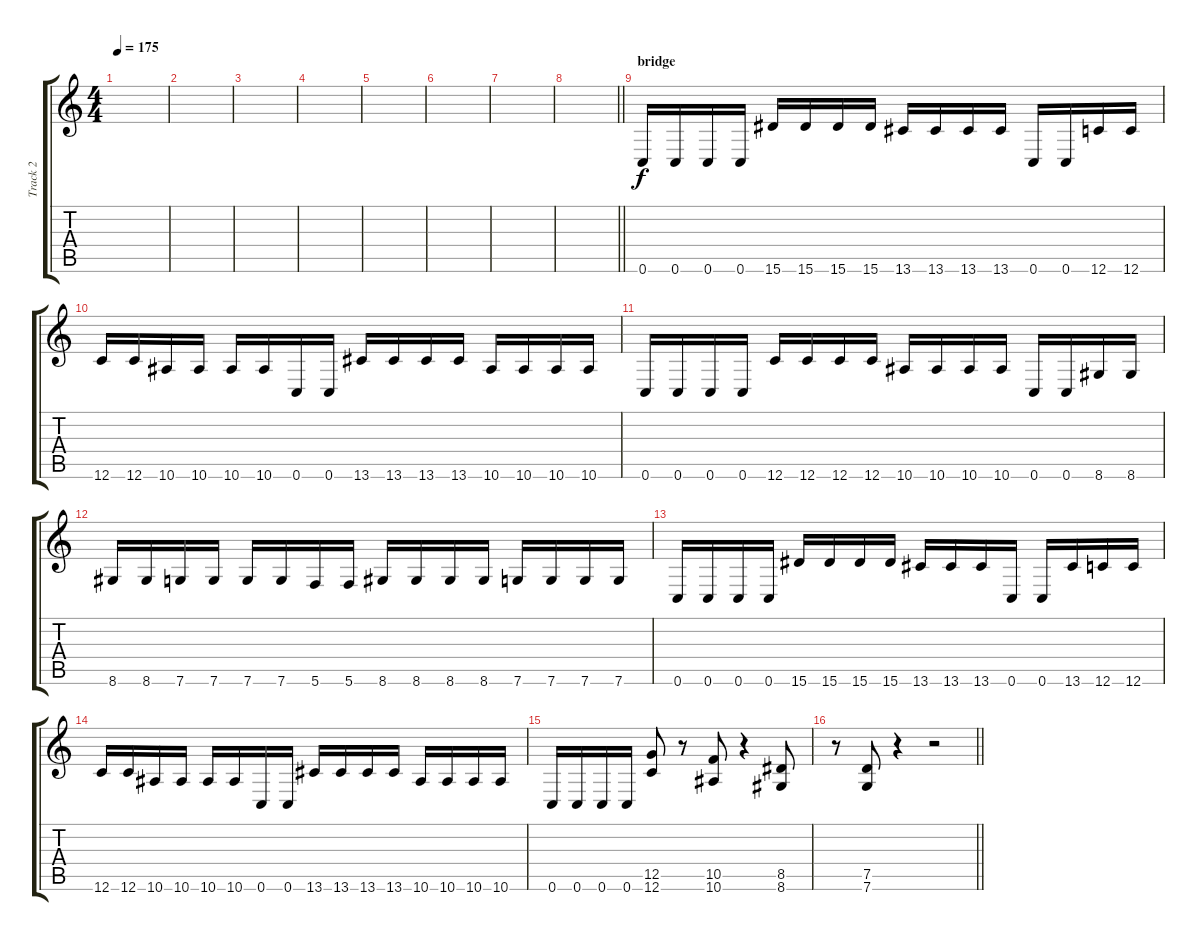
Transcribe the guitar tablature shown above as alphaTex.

\track ("Track 2" "Track 2") {instrument overdrivenguitar}
\staff {score tabs}
\tuning (D4 A3 F3 C3 G2 C2) {hide}
\ts (4 4)
\tempo 175
\clef g2
\ks c
|
|
|
|
|
|
|
\barLineRight lightlight
|
\section ("" "bridge")
0.6.16 0.6.16 0.6.16 0.6.16 15.6.16 15.6.16 15.6.16 15.6.16 13.6.16 13.6.16 13.6.16 13.6.16 0.6.16 0.6.16 12.6.16 12.6.16 |
12.6.16 12.6.16 10.6.16 10.6.16 10.6.16 10.6.16 0.6.16 0.6.16 13.6.16 13.6.16 13.6.16 13.6.16 10.6.16 10.6.16 10.6.16 10.6.16 |
0.6.16 0.6.16 0.6.16 0.6.16 12.6.16 12.6.16 12.6.16 12.6.16 10.6.16 10.6.16 10.6.16 10.6.16 0.6.16 0.6.16 8.6.16 8.6.16 |
8.6.16 8.6.16 7.6.16 7.6.16 7.6.16 7.6.16 5.6.16 5.6.16 8.6.16 8.6.16 8.6.16 8.6.16 7.6.16 7.6.16 7.6.16 7.6.16 |
0.6.16 0.6.16 0.6.16 0.6.16 15.6.16 15.6.16 15.6.16 15.6.16 13.6.16 13.6.16 13.6.16 0.6.16 0.6.16 13.6.16 12.6.16 12.6.16 |
12.6.16 12.6.16 10.6.16 10.6.16 10.6.16 10.6.16 0.6.16 0.6.16 13.6.16 13.6.16 13.6.16 13.6.16 10.6.16 10.6.16 10.6.16 10.6.16 |
0.6.16 0.6.16 0.6.16 0.6.16 (12.5 12.6).8 r.8 (10.5 10.6).8 r.4 (8.5 8.6).8 |
\barLineRight lightlight
r.8 (7.5 7.6).8 r.4 r.2
